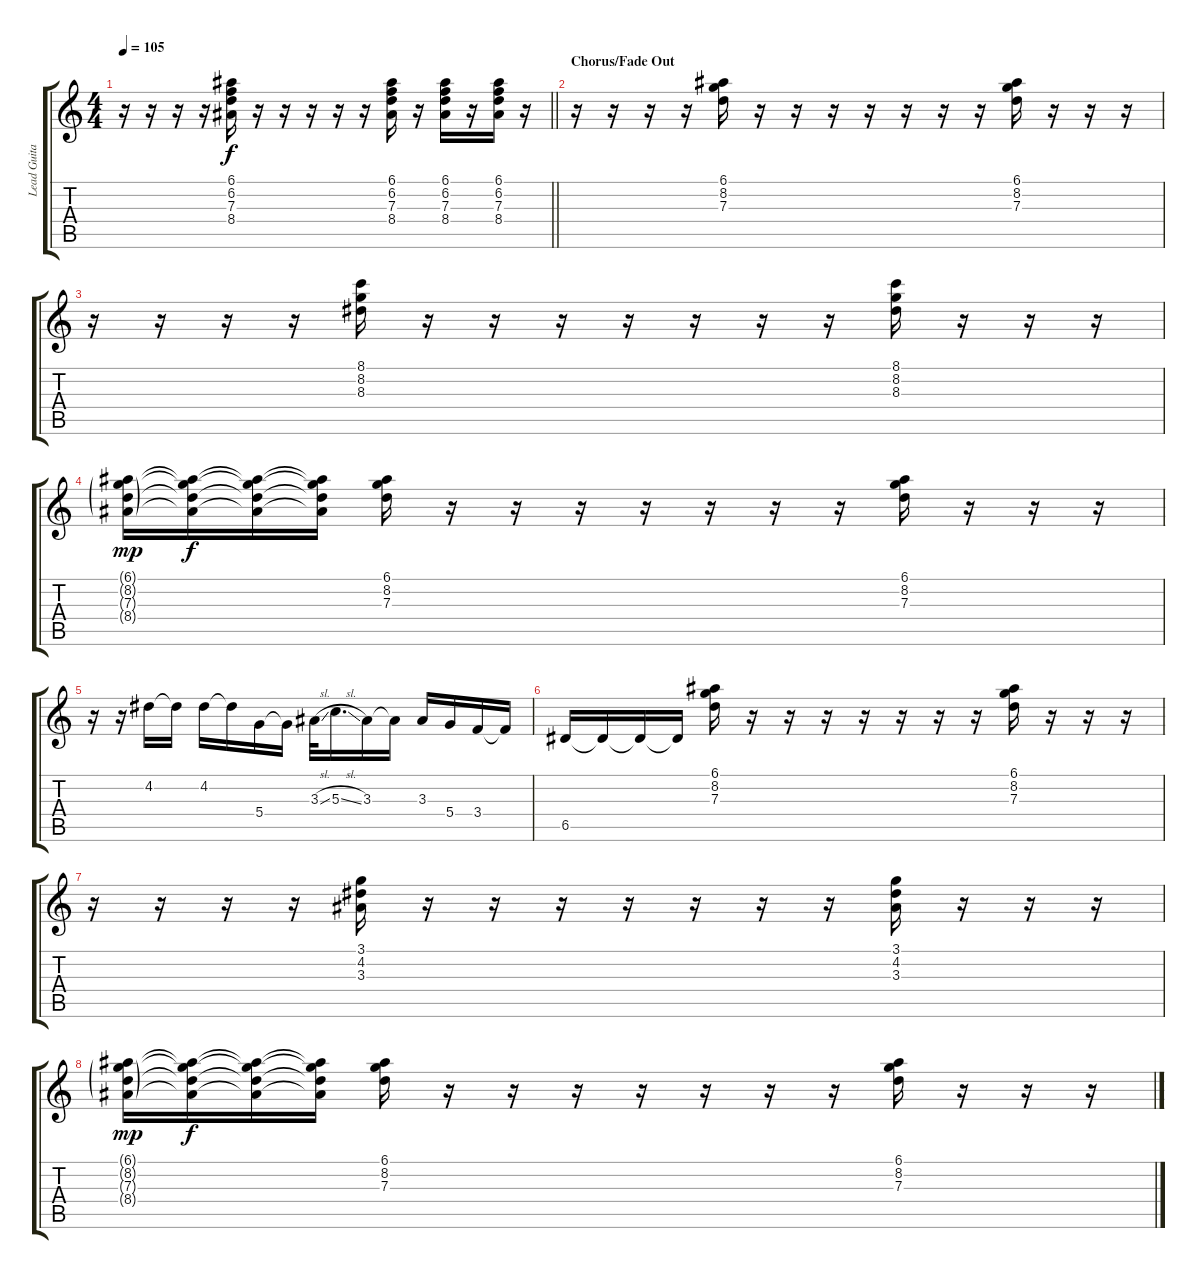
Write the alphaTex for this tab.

\track ("Lead Guitar" "Lead Guita") {instrument electricguitarclean}
\staff {score tabs}
\tuning (E4 B3 G3 D3 A2 E2) {hide}
\ts (4 4)
\tempo 105
\clef g2
\barLineRight lightlight
\ks c
r.16{dy f} r.16 r.16 r.16 (6.1 6.2 7.3 8.4).16 r.16 r.16 r.16 r.16 r.16 (6.1 6.2 7.3 8.4).16 r.16 (6.1 6.2 7.3 8.4).16 r.16 (6.1 6.2 7.3 8.4).16 r.16 |
\section ("" "Chorus/Fade Out")
r.16 r.16 r.16 r.16 (6.1 8.2 7.3).16 r.16 r.16 r.16 r.16 r.16 r.16 r.16 (6.1 8.2 7.3).16 r.16 r.16 r.16 |
r.16 r.16 r.16 r.16 (8.1 8.2 8.3).16 r.16 r.16 r.16 r.16 r.16 r.16 r.16 (8.1 8.2 8.3).16 r.16 r.16 r.16 |
(6.1{g} 8.2{g} 7.3{g} 8.4{g}).16{dy mp} (6.1{t} 8.2{t} 7.3{t} 8.4{t}).16{dy f} (6.1{t} 8.2{t} 7.3{t} 8.4{t}).16 (6.1{t} 8.2{t} 7.3{t} 8.4{t}).16 (6.1 8.2 7.3).16 r.16 r.16 r.16 r.16 r.16 r.16 r.16 (6.1 8.2 7.3).16 r.16 r.16 r.16 |
r.16 r.16 4.2.16 4.2{t}.16 4.2.16 4.2{t}.16 5.4.16 5.4{t}.16 3.3{sl}.32 5.3{sl}.16{d} 3.3.16 3.3{t}.16 3.3.16 5.4.16 3.4.16 3.4{t}.16 |
6.5.16 6.5{t}.16 6.5{t}.16 6.5{t}.16 (6.1 8.2 7.3).16 r.16 r.16 r.16 r.16 r.16 r.16 r.16 (6.1 8.2 7.3).16 r.16 r.16 r.16 |
r.16 r.16 r.16 r.16 (3.1 4.2 3.3).16 r.16 r.16 r.16 r.16 r.16 r.16 r.16 (3.1 4.2 3.3).16 r.16 r.16 r.16 |
(6.1{g} 8.2{g} 7.3{g} 8.4{g}).16{dy mp} (6.1{t} 8.2{t} 7.3{t} 8.4{t}).16{dy f} (6.1{t} 8.2{t} 7.3{t} 8.4{t}).16 (6.1{t} 8.2{t} 7.3{t} 8.4{t}).16 (6.1 8.2 7.3).16 r.16 r.16 r.16 r.16 r.16 r.16 r.16 (6.1 8.2 7.3).16 r.16 r.16 r.16
